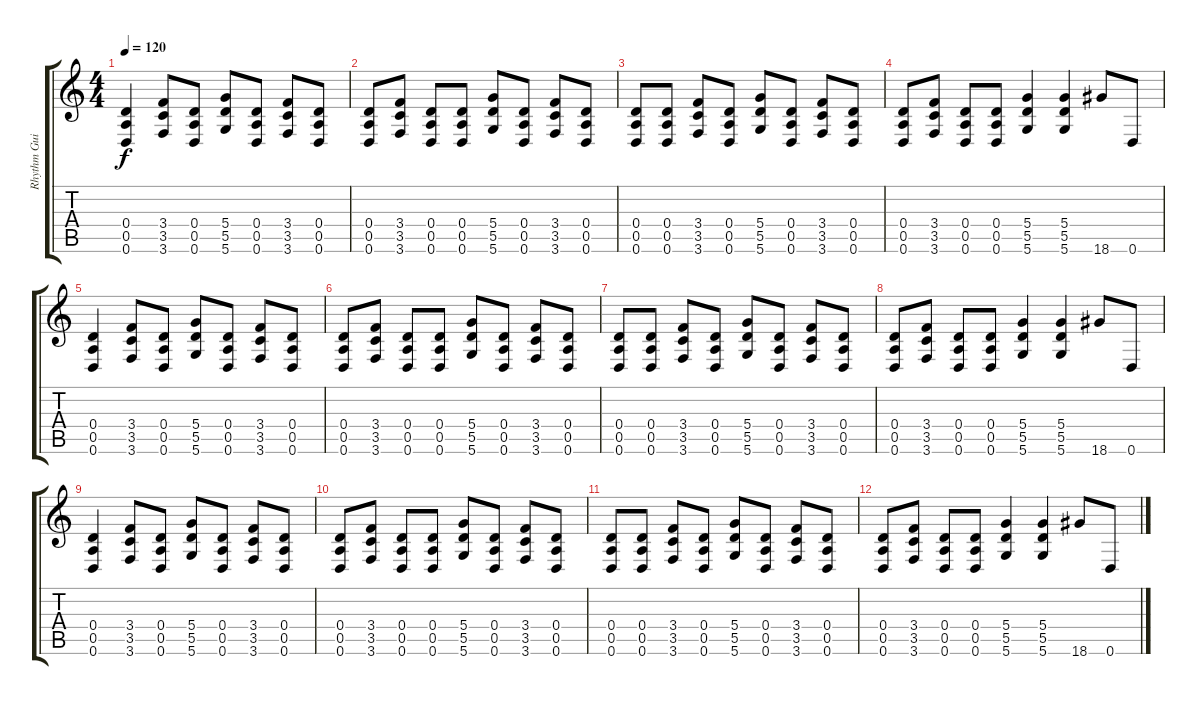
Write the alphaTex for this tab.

\track ("Rhythm Guitar" "Rhythm Gui") {instrument overdrivenguitar}
\staff {score tabs}
\tuning (E4 B3 G3 D3 A2 D2) {hide}
\ts (4 4)
\tempo 120
\clef g2
\ks c
(0.4 0.5 0.6).4{dy f} (3.4 3.5 3.6).8 (0.4 0.5 0.6).8 (5.4 5.5 5.6).8 (0.4 0.5 0.6).8 (3.4 3.5 3.6).8 (0.4 0.5 0.6).8 |
(0.4 0.5 0.6).8 (3.4 3.5 3.6).8 (0.4 0.5 0.6).8 (0.4 0.5 0.6).8 (5.4 5.5 5.6).8 (0.4 0.5 0.6).8 (3.4 3.5 3.6).8 (0.4 0.5 0.6).8 |
(0.4 0.5 0.6).8 (0.4 0.5 0.6).8 (3.4 3.5 3.6).8 (0.4 0.5 0.6).8 (5.4 5.5 5.6).8 (0.4 0.5 0.6).8 (3.4 3.5 3.6).8 (0.4 0.5 0.6).8 |
(0.4 0.5 0.6).8 (3.4 3.5 3.6).8 (0.4 0.5 0.6).8 (0.4 0.5 0.6).8 (5.4 5.5 5.6).4 (5.4 5.5 5.6).4 18.6.8 0.6.8 |
(0.4 0.5 0.6).4 (3.4 3.5 3.6).8 (0.4 0.5 0.6).8 (5.4 5.5 5.6).8 (0.4 0.5 0.6).8 (3.4 3.5 3.6).8 (0.4 0.5 0.6).8 |
(0.4 0.5 0.6).8 (3.4 3.5 3.6).8 (0.4 0.5 0.6).8 (0.4 0.5 0.6).8 (5.4 5.5 5.6).8 (0.4 0.5 0.6).8 (3.4 3.5 3.6).8 (0.4 0.5 0.6).8 |
(0.4 0.5 0.6).8 (0.4 0.5 0.6).8 (3.4 3.5 3.6).8 (0.4 0.5 0.6).8 (5.4 5.5 5.6).8 (0.4 0.5 0.6).8 (3.4 3.5 3.6).8 (0.4 0.5 0.6).8 |
(0.4 0.5 0.6).8 (3.4 3.5 3.6).8 (0.4 0.5 0.6).8 (0.4 0.5 0.6).8 (5.4 5.5 5.6).4 (5.4 5.5 5.6).4 18.6.8 0.6.8 |
(0.4 0.5 0.6).4 (3.4 3.5 3.6).8 (0.4 0.5 0.6).8 (5.4 5.5 5.6).8 (0.4 0.5 0.6).8 (3.4 3.5 3.6).8 (0.4 0.5 0.6).8 |
(0.4 0.5 0.6).8 (3.4 3.5 3.6).8 (0.4 0.5 0.6).8 (0.4 0.5 0.6).8 (5.4 5.5 5.6).8 (0.4 0.5 0.6).8 (3.4 3.5 3.6).8 (0.4 0.5 0.6).8 |
(0.4 0.5 0.6).8 (0.4 0.5 0.6).8 (3.4 3.5 3.6).8 (0.4 0.5 0.6).8 (5.4 5.5 5.6).8 (0.4 0.5 0.6).8 (3.4 3.5 3.6).8 (0.4 0.5 0.6).8 |
(0.4 0.5 0.6).8 (3.4 3.5 3.6).8 (0.4 0.5 0.6).8 (0.4 0.5 0.6).8 (5.4 5.5 5.6).4 (5.4 5.5 5.6).4 18.6.8 0.6.8
